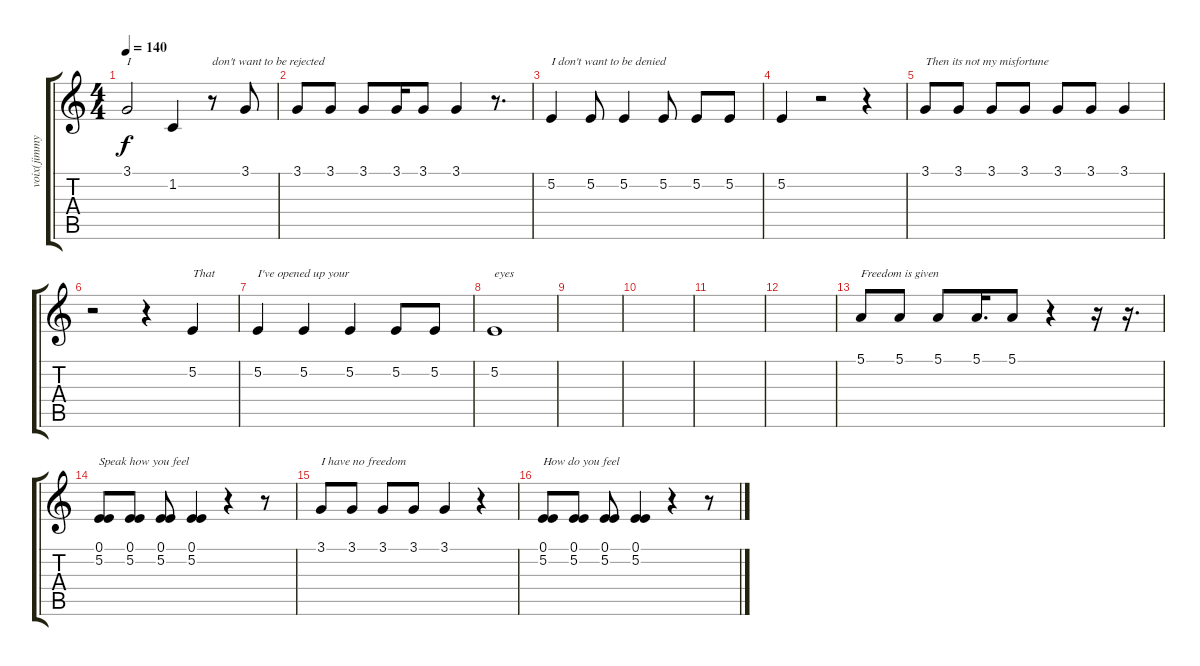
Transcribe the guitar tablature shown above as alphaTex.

\track ("voix(jimmy)" "voix(jimmy") {instrument oboe}
\staff {score tabs}
\tuning (E4 B3 G3 D3 A2 E2) {hide}
\ts (4 4)
\tempo 140
\clef g2
\ks c
3.1.2{txt "I" dy f} 1.2.4 r.8{txt "don't want to be rejected"} 3.1.8 |
3.1.8 3.1.8 3.1.8 3.1.16 3.1.8 3.1.4 r.8{d} |
5.2.4{txt "I don't want to be denied"} 5.2.8 5.2.4 5.2.8 5.2.8 5.2.8 |
5.2.4 r.2 r.4 |
3.1.8{txt "Then its not my misfortune"} 3.1.8 3.1.8 3.1.8 3.1.8 3.1.8 3.1.4 |
r.2 r.4 5.2.4{txt "That"} |
5.2.4{txt "I've opened up your "} 5.2.4 5.2.4 5.2.8 5.2.8 |
5.2.1{txt "eyes"} |
|
|
|
|
5.1.8{txt "Freedom is given"} 5.1.8 5.1.8 5.1.16{d} 5.1.8 r.4 r.16 r.16{d} |
(0.1 5.2).8{txt "Speak how you feel"} (0.1 5.2).8 (0.1 5.2).8 (0.1 5.2).4 r.4 r.8 |
3.1.8{txt "I have no freedom"} 3.1.8 3.1.8 3.1.8 3.1.4 r.4 |
(0.1 5.2).8{txt "How do you feel"} (0.1 5.2).8 (0.1 5.2).8 (0.1 5.2).4 r.4 r.8
